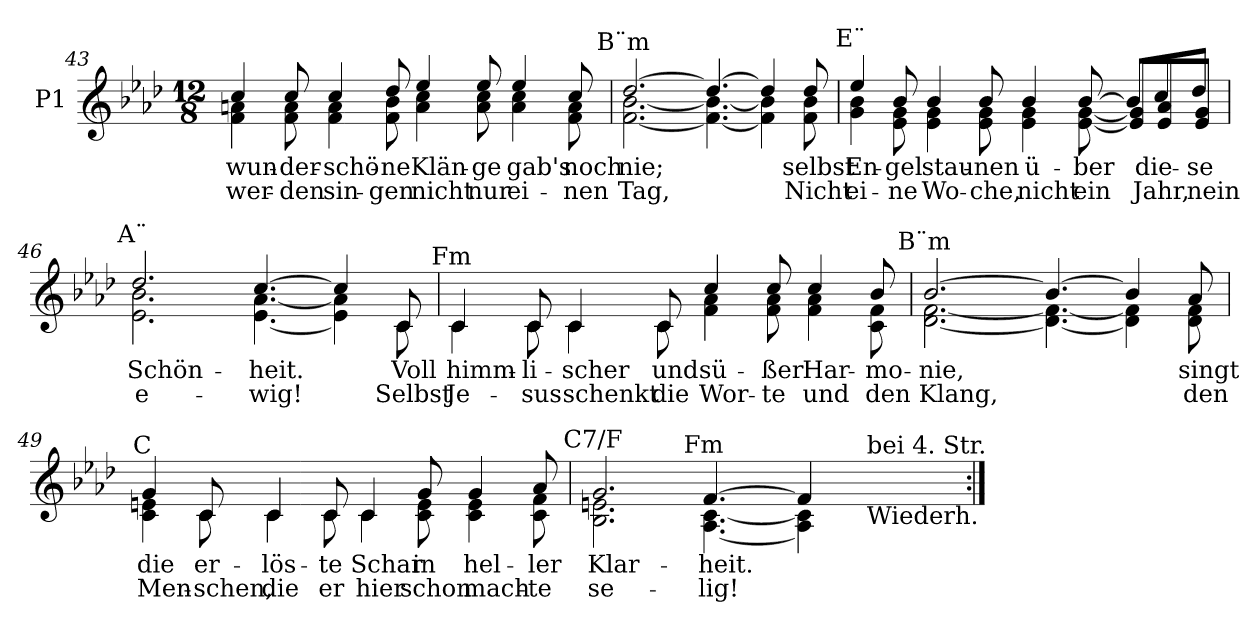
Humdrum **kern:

**kern	**text	**text
*part1	*part1	*part1
*staff1	*staff1	*staff1
*I"P1	*	*
*clefG2	*	*
*k[b-e-a-d-]	*	*
*f:	*	*
*M12/8	*	*
=43	=43	=43
!	!LO:LY:b:color=#000000	!LO:LY:b:color=#000000
*^	*	*
4cci/	4fi\ 4ani	wun-	wer-
!	!	!LO:LY:b:color=#000000	!LO:LY:b:color=#000000
8cci/	8fi\ 8ai	-der-	-den
!	!	!LO:LY:b:color=#000000	!LO:LY:b:color=#000000
4cci/	4fi\ 4ai	-schö-	sin-
!	!	!LO:LY:b:color=#000000	!LO:LY:b:color=#000000
8dd-i/	8fi\ 8b-i	-ne	-gen
!	!	!LO:LY:b:color=#000000	!LO:LY:b:color=#000000
4ee-i/	4ai\ 4cci	Klän-	nicht
!	!	!LO:LY:b:color=#000000	!LO:LY:b:color=#000000
8ee-i/	8ai\ 8cci	-ge	nur
!	!	!LO:LY:b:color=#000000	!LO:LY:b:color=#000000
4ee-i/	4ai\ 4cci	gab's	ei-
!	!	!LO:LY:b:color=#000000	!LO:LY:b:color=#000000
8cci/	8fi\ 8ai	noch	-nen
!!LO:LB:g=z	!!
=44	=44	=44	=44
!LO:TX:a:cj:t=B¨m	!	!	!
!	!	!LO:LY:b:color=#000000	!LO:LY:b:color=#000000
[>2.dd-i/	[<2.fi\ [<2.b-i	nie;	Tag,
4.dd-i/_>	4.fi\_< 4.b-i_<	.	.
4dd-i/]	4fi\] 4b-i]	.	.
!	!	!LO:LY:b:color=#000000	!LO:LY:b:color=#000000
8dd-i/	8fi\ 8b-i	selbst	Nicht
=45	=45	=45	=45
!LO:TX:a:cj:t=E¨	!	!	!
!	!	!LO:LY:b:color=#000000	!LO:LY:b:color=#000000
4ee-i/	4gi\ 4b-i	En-	ei-
!	!	!LO:LY:b:color=#000000	!LO:LY:b:color=#000000
8b-i/	8e-i\ 8gi	-gel	-ne
!	!	!LO:LY:b:color=#000000	!LO:LY:b:color=#000000
4b-i/	4e-i\ 4gi	stau-	Wo-
!	!	!LO:LY:b:color=#000000	!LO:LY:b:color=#000000
8b-i/	8e-i\ 8gi	-nen	-che,
!	!	!LO:LY:b:color=#000000	!LO:LY:b:color=#000000
4b-i/	4e-i\ 4gi	ü-	nicht
!	!	!LO:LY:b:color=#000000	!LO:LY:b:color=#000000
[>8b-i/	[<8e-i\ [<8gi	-ber	ein
8b-i/L]	8e-i]/ 8gi]/L	.	.
!	!	!LO:LY:b:color=#000000	!LO:LY:b:color=#000000
8cci/	8e-i/ 8a-i/	die-	Jahr,
!	!	!LO:LY:b:color=#000000	!LO:LY:b:color=#000000
8dd-i/J	8e-i/ 8gi/J	-se	nein
=46	=46	=46	=46
!LO:TX:a:cj:t=A¨	!	!	!
!	!	!LO:LY:b:color=#000000	!LO:LY:b:color=#000000
2.dd-i/	2.e-i\ 2.b-i	Schön-	e-
!	!	!LO:LY:b:color=#000000	!LO:LY:b:color=#000000
[>4.cci/	[<4.e-i\ [<4.a-i	-heit.	-wig!
4cci/]	4e-i\] 4a-i]	.	.
!	!	!LO:LY:b:color=#000000	!LO:LY:b:color=#000000
8ci/	8ci\	Voll	Selbst
!!LO:LB:g=z	!!
=47	=47	=47	=47
!LO:TX:a:cj:t=Fm	!	!	!
!	!	!LO:LY:b:color=#000000	!LO:LY:b:color=#000000
4ci/	4ci\	himm-	Je-
!	!	!LO:LY:b:color=#000000	!LO:LY:b:color=#000000
8ci/	8ci\	-li-	-sus
!	!	!LO:LY:b:color=#000000	!LO:LY:b:color=#000000
4ci/	4ci\	-scher	schenkt
!	!	!LO:LY:b:color=#000000	!LO:LY:b:color=#000000
8ci/	8ci\	und	die
!	!	!LO:LY:b:color=#000000	!LO:LY:b:color=#000000
4cci/	4fi\ 4a-i	sü-	Wor-
!	!	!LO:LY:b:color=#000000	!LO:LY:b:color=#000000
8cci/	8fi\ 8a-i	-ßer	-te
!	!	!LO:LY:b:color=#000000	!LO:LY:b:color=#000000
4cci/	4fi\ 4a-i	Har-	und
!	!	!LO:LY:b:color=#000000	!LO:LY:b:color=#000000
8b-i/	8ci\ 8fi	-mo-	den
=48	=48	=48	=48
!LO:TX:a:cj:t=B¨m	!	!	!
!	!	!LO:LY:b:color=#000000	!LO:LY:b:color=#000000
[>2.b-i/	[<2.d-i\ [<2.fi	-nie,	Klang,
4.b-i/_>	4.d-i\_< 4.fi_<	.	.
4b-i/]	4d-i\] 4fi]	.	.
!	!	!LO:LY:b:color=#000000	!LO:LY:b:color=#000000
8a-i/	8d-i\ 8fi	singt	den
!!LO:LB:g=z	!!
=49	=49	=49	=49
!LO:TX:a:cj:t=C	!	!	!
!	!	!LO:LY:b:color=#000000	!LO:LY:b:color=#000000
4gi/	4ci\ 4eni	die	Men-
!	!	!LO:LY:b:color=#000000	!LO:LY:b:color=#000000
8ci/	8ci\	er-	-schen,
!	!	!LO:LY:b:color=#000000	!LO:LY:b:color=#000000
4ci/	4ci\	-lös-	die
!	!	!LO:LY:b:color=#000000	!LO:LY:b:color=#000000
8ci/	8ci\	-te	er
!	!	!LO:LY:b:color=#000000	!LO:LY:b:color=#000000
4ci/	4ci\	Schar	hier
!	!	!LO:LY:b:color=#000000	!LO:LY:b:color=#000000
8gi/	8ci\ 8ei	in	schon
!	!	!LO:LY:b:color=#000000	!LO:LY:b:color=#000000
4gi/	4ci\ 4ei	hel-	mach-
!	!	!LO:LY:b:color=#000000	!LO:LY:b:color=#000000
8a-i/	8ci\ 8fi	-ler	-te
*v	*v	*	*
=50	=50	=50
*^	*	*
!LO:TX:a:cj:t=C7/F	!	!	!
!	!	!LO:LY:b:color=#000000	!LO:LY:b:color=#000000
*	*^	*	*
2.gi/	2.B-i\ 2.eni	1ryy	Klar-	se-
!LO:TX:a:cj:t=Fm	!	!	!	!
!	!	!	!LO:LY:b:color=#000000	!LO:LY:b:color=#000000
[>4.fi/	[<4.A-i\ [<4.ci	.	-heit.	-lig!
.	.	4ryy	.	.
4fi/]	4A-i\] 4ci]	.	.	.
.	.	32ryy	.	.
.	.	64ryy	.	.
.	.	256ryy	.	.
.	.	1024ryy	.	.
!	!	!LO:TX:b:t=Wiederh.	!	!
!	!	!LO:TX:t=bei 4. Str.	!	!
.	.	16ryy	.	.
.	.	128ryy	.	.
.	.	512.ryy	.	.
*v	*v	*v	*	*
=:|!	=:|!	=:|!
*-	*-	*-
